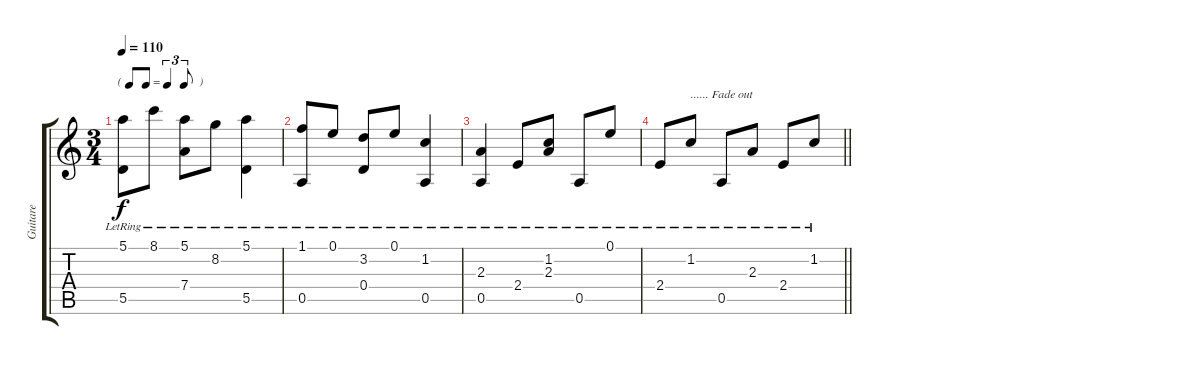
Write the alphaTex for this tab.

\track ("Guitare" "Guitare") {instrument acousticguitarnylon}
\staff {score tabs}
\tuning (E4 B3 G3 D3 A2 E2) {hide}
\ts (3 4)
\tf triplet8th
\tempo 110
\clef g2
\ks c
(5.1{lr} 5.5{lr}).8{dy f} 8.1{lr}.8 (5.1{lr} 7.4{lr}).8 8.2{lr}.8 (5.1{lr} 5.5{lr}).4 |
(1.1{lr} 0.5{lr}).8 0.1{lr}.8 (3.2{lr} 0.4{lr}).8 0.1{lr}.8 (1.2{lr} 0.5{lr}).4 |
(2.3{lr} 0.5{lr}).4 2.4{lr}.8 (1.2{lr} 2.3{lr}).8 0.5{lr}.8 0.1{lr}.8 |
\barLineRight lightlight
2.4{lr}.8 1.2{lr}.8{txt "...... Fade out"} 0.5{lr}.8 2.3{lr}.8 2.4{lr}.8 1.2{lr}.8
